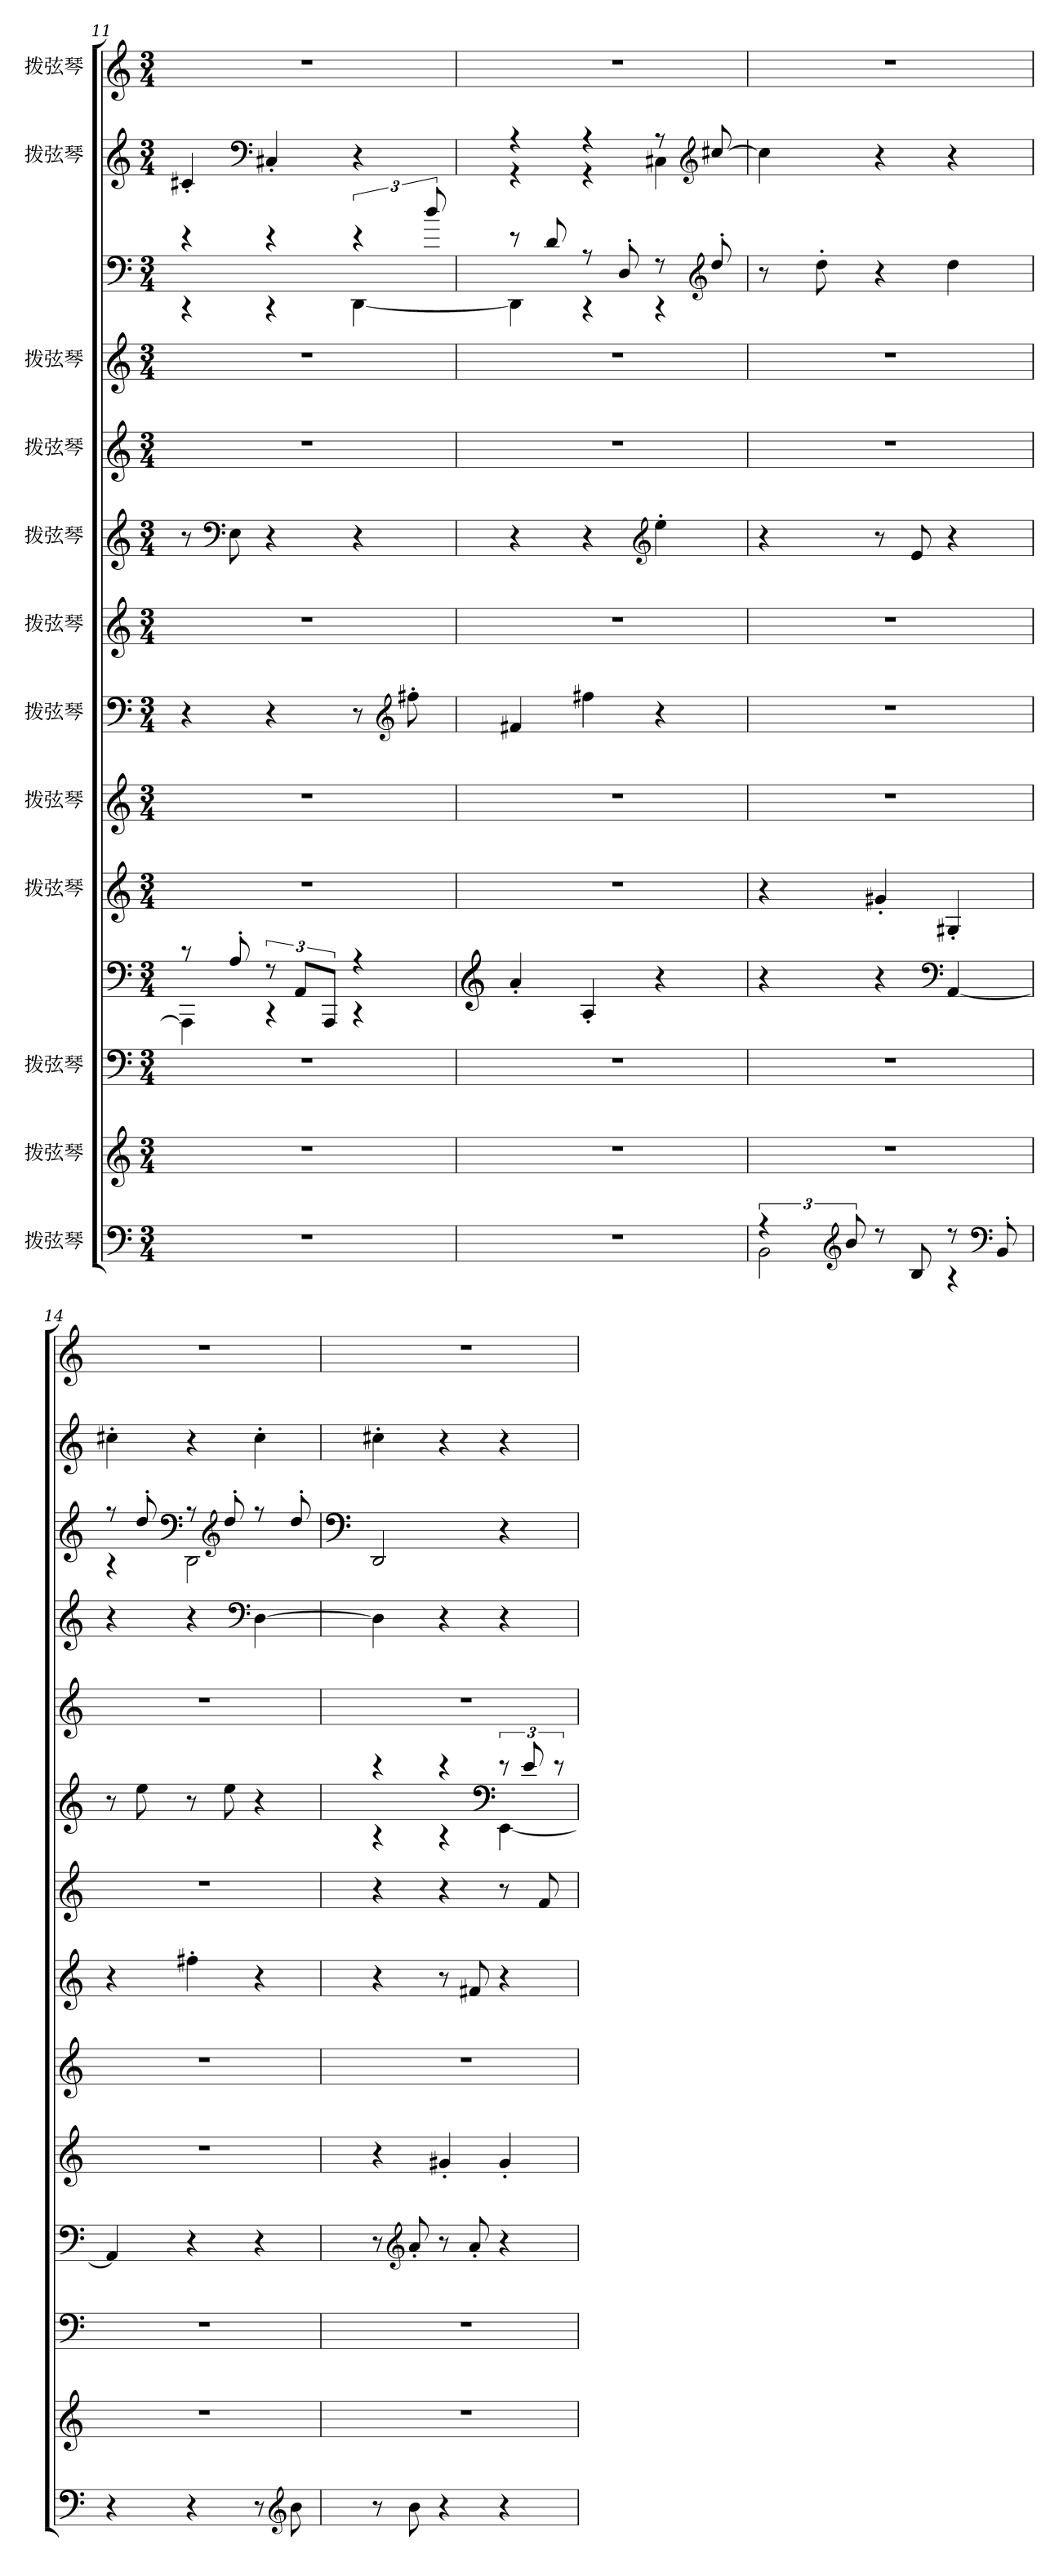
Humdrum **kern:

**kern	**kern	**kern	**kern	**kern	**kern	**kern	**kern	**kern	**kern	**kern	**kern	**kern	**kern
*part12	*part11	*part10	*part10	*part9	*part8	*part7	*part6	*part5	*part4	*part3	*part3	*part2	*part1
*staff14	*staff13	*staff12	*staff11	*staff10	*staff9	*staff8	*staff7	*staff6	*staff5	*staff4	*staff3	*staff2	*staff1
*I"拨弦琴	*I"拨弦琴	*I"拨弦琴	*	*I"拨弦琴	*I"拨弦琴	*I"拨弦琴	*I"拨弦琴	*I"拨弦琴	*I"拨弦琴	*I"拨弦琴	*	*I"拨弦琴	*I"拨弦琴
!!LO:PB:g=z
*clefF4	*clefG2	*clefF4	*clefF4	*clefG2	*clefG2	*clefF4	*clefG2	*clefG2	*clefG2	*clefG2	*clefF4	*clefG2	*clefG2
*k[]	*k[]	*k[]	*k[]	*k[]	*k[]	*k[]	*k[]	*k[]	*k[]	*k[]	*k[]	*k[]	*k[]
*M3/4	*M3/4	*M3/4	*M3/4	*M3/4	*M3/4	*M3/4	*M3/4	*M3/4	*M3/4	*M3/4	*M3/4	*M3/4	*M3/4
=11	=11	=11	=11	=11	=11	=11	=11	=11	=11	=11	=11	=11	=11
*	*	*	*^	*	*	*	*	*	*	*	*^	*	*
2.r	2.r	2.r	8r	4AAA\]	2.r	2.r	4r	2.r	8r	2.r	2.r	4r	4r	4c#X'/	2.r
*	*	*	*	*	*	*	*	*	*clefF4	*	*	*	*	*	*
.	.	.	8A'/	.	.	.	.	.	8E\	.	.	.	.	.	.
*	*	*	*	*	*	*	*	*	*	*	*	*	*	*clefF4	*
.	.	.	12r	4r	.	.	4r	.	4r	.	.	4r	4r	4C#X'/	.
.	.	.	12AA/L	.	.	.	.	.	.	.	.	.	.	.	.
.	.	.	12AAA/J	.	.	.	.	.	.	.	.	.	.	.	.
.	.	.	4r	4r	.	.	8r	.	4r	.	.	6r	[4DD\	4r	.
*	*	*	*	*	*	*	*clefG2	*	*	*	*	*	*	*	*
.	.	.	.	.	.	.	8ff#X'\	.	.	.	.	.	.	.	.
.	.	.	.	.	.	.	.	.	.	.	.	12dd/	.	.	.
*	*	*	*v	*v	*	*	*	*	*	*	*	*	*	*	*
=12	=12	=12	=12	=12	=12	=12	=12	=12	=12	=12	=12	=12	=12	=12
*	*	*	*clefG2	*	*	*	*	*	*	*	*	*	*	*
*	*	*	*	*	*	*	*	*	*	*	*	*	*^	*
2.r	2.r	2.r	4a'/	2.r	2.r	4f#X/	2.r	4r	2.r	2.r	8r	4DD\]	4r	4r	2.r
.	.	.	.	.	.	.	.	.	.	.	8d/	.	.	.	.
.	.	.	4A'/	.	.	4ff#X\	.	4r	.	.	8r	4r	4r	4r	.
.	.	.	.	.	.	.	.	.	.	.	8D'/	.	.	.	.
*	*	*	*	*	*	*	*	*clefG2	*	*	*	*	*	*	*
.	.	.	4r	.	.	4r	.	4ee'\	.	.	8r	4r	8r	4C#X\	.
*	*	*	*	*	*	*	*	*	*	*	*clefG2	*	*clefG2	*	*
.	.	.	.	.	.	.	.	.	.	.	8dd'/	.	[8cc#X/	.	.
*	*	*	*	*	*	*	*	*	*	*	*v	*v	*	*	*
*	*	*	*	*	*	*	*	*	*	*	*	*v	*v	*
=13	=13	=13	=13	=13	=13	=13	=13	=13	=13	=13	=13	=13	=13
*^	*	*	*	*	*	*	*	*	*	*	*	*	*
6r	2BB\	2.r	2.r	4r	4r	2.r	2.r	2.r	4r	2.r	2.r	8r	4cc#\]	2.r
.	.	.	.	.	.	.	.	.	.	.	.	8dd'\	.	.
*clefG2	*	*	*	*	*	*	*	*	*	*	*	*	*	*
12b/	.	.	.	.	.	.	.	.	.	.	.	.	.	.
8r	.	.	.	4r	4g#X'/	.	.	.	8r	.	.	4r	4r	.
8B/	.	.	.	.	.	.	.	.	8e/	.	.	.	.	.
*	*	*	*	*clefF4	*	*	*	*	*	*	*	*	*	*
8r	4r	.	.	[4AA/	4G#X'/	.	.	.	4r	.	.	4dd\	4r	.
*clefF4	*	*	*	*	*	*	*	*	*	*	*	*	*	*
8BB'/	.	.	.	.	.	.	.	.	.	.	.	.	.	.
*v	*v	*	*	*	*	*	*	*	*	*	*	*	*	*
!!LO:PB:g=z
=14	=14	=14	=14	=14	=14	=14	=14	=14	=14	=14	=14	=14	=14
*	*	*	*	*	*	*	*	*	*	*	*^	*	*
4r	2.r	2.r	4AA/]	2.r	2.r	4r	2.r	8r	2.r	4r	8r	4r	4cc#X'\	2.r
.	.	.	.	.	.	.	.	8ee\	.	.	8dd'/	.	.	.
*	*	*	*	*	*	*	*	*	*	*	*clefF4	*	*	*
4r	.	.	4r	.	.	4ff#X'\	.	8r	.	4r	8r	2DD\	4r	.
*	*	*	*	*	*	*	*	*	*	*	*clefG2	*	*	*
.	.	.	.	.	.	.	.	8ee\	.	.	8dd'/	.	.	.
*	*	*	*	*	*	*	*	*	*	*clefF4	*	*	*	*
8r	.	.	4r	.	.	4r	.	4r	.	[4D\	8r	.	4cc#'\	.
*clefG2	*	*	*	*	*	*	*	*	*	*	*	*	*	*
8b\	.	.	.	.	.	.	.	.	.	.	8dd'/	.	.	.
*	*	*	*	*	*	*	*	*	*	*	*v	*v	*	*
=15	=15	=15	=15	=15	=15	=15	=15	=15	=15	=15	=15	=15	=15
*	*	*	*	*	*	*	*	*	*	*	*clefF4	*	*
*	*	*	*	*	*	*	*	*^	*	*	*	*	*
8r	2.r	2.r	8r	4r	2.r	4r	4r	4r	4r	2.r	4D\]	2DD/	4cc#X'\	2.r
*	*	*	*clefG2	*	*	*	*	*	*	*	*	*	*	*
8b\	.	.	8a'/	.	.	.	.	.	.	.	.	.	.	.
4r	.	.	8r	4g#X'/	.	8r	4r	4r	4r	.	4r	.	4r	.
.	.	.	8a'/	.	.	8f#X/	.	.	.	.	.	.	.	.
*	*	*	*	*	*	*	*	*clefF4	*	*	*	*	*	*
4r	.	.	4r	4g#'/	.	4r	8r	12r	[4EE\	.	4r	4r	4r	.
.	.	.	.	.	.	.	.	12e/	.	.	.	.	.	.
.	.	.	.	.	.	.	8f/	.	.	.	.	.	.	.
.	.	.	.	.	.	.	.	12r	.	.	.	.	.	.
*	*	*	*	*	*	*	*	*v	*v	*	*	*	*	*
=	=	=	=	=	=	=	=	=	=	=	=	=	=
*-	*-	*-	*-	*-	*-	*-	*-	*-	*-	*-	*-	*-	*-
